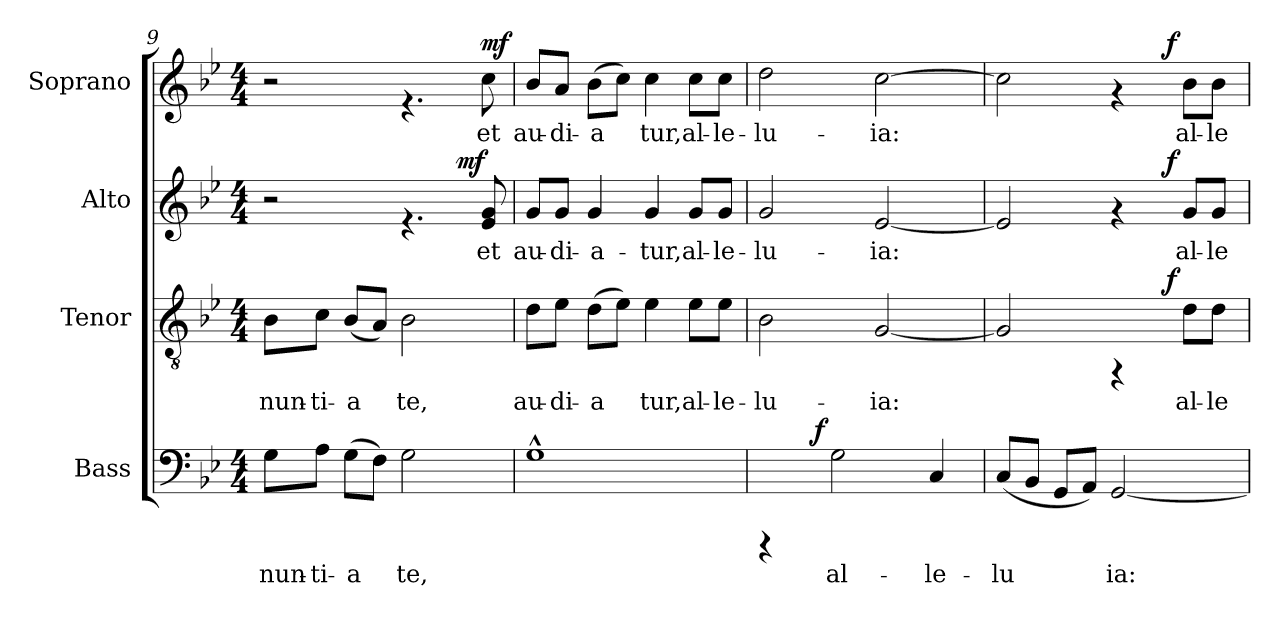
**kern	**text	**dynam	**kern	**text	**dynam	**kern	**text	**dynam	**kern	**text	**dynam
*part4	*part4	*part4	*part3	*part3	*part3	*part2	*part2	*part2	*part1	*part1	*part1
*staff4	*staff4	*staff4	*staff3	*staff3	*staff3	*staff2	*staff2	*staff2	*staff1	*staff1	*staff1
*I"Bass	*	*	*I"Tenor	*	*	*I"Alto	*	*	*I"Soprano	*	*
*I'B	*	*	*I'T	*	*	*I'A	*	*	*I'S	*	*
*clefF4	*	*	*clefGv2	*	*	*clefG2	*	*	*clefG2	*	*
*k[b-e-]	*	*	*k[b-e-]	*	*	*k[b-e-]	*	*	*k[b-e-]	*	*
*B-:	*	*	*B-:	*	*	*B-:	*	*	*B-:	*	*
*M4/4	*	*	*M4/4	*	*	*M4/4	*	*	*M4/4	*	*
=9	=9	=9	=9	=9	=9	=9	=9	=9	=9	=9	=9
!	!LO:LY:b	!	!	!LO:LY:b:cj	!	!	!	!	!	!	!
*	*	*	*	*	*	*^	*	*	*	*	*
8G\L	-nun-	.	8B-\L	-nun-	.	2r	2ryy	.	.	2r	.	.
!	!LO:LY:b	!	!	!LO:LY:b:cj	!	!	!	!	!	!	!	!
8A\J	-ti-	.	8c\J	-ti-	.	.	.	.	.	.	.	.
!	!LO:LY:b	!	!	!LO:LY:b:cj	!	!	!	!	!	!	!	!
(>8G\L	-a-	.	(<8B-/L	-a-	.	.	.	.	.	.	.	.
!	!LO:LY:b	!	!	!LO:LY:b:cj	!	!	!	!	!	!	!	!
8F\J)	--	.	8A/J)	--	.	.	.	.	.	.	.	.
!	!LO:LY:b	!	!	!LO:LY:b:cj	!	!	!	!	!	!	!	!
2G\	-te,	.	2B-\	-te,	.	4.rf	4ryy	.	.	4.rf	.	.
.	.	.	.	.	.	.	32ryy	.	.	.	.	.
!	!	!	!	!	!	!	!	!	!LO:DY:a	!	!	!
.	.	.	.	.	.	.	8..ryy	.	mf	.	.	.
!	!	!	!	!	!	!	!	!LO:LY:b	!	!	!LO:LY:b	!LO:DY:a
.	.	.	.	.	.	8g/ 8e-/	.	et	.	8cc\	et	mf
!!LO:PB:g=z
=10	=10	=10	=10	=10	=10	=10	=10	=10	=10	=10	=10	=10
!	!LO:LY:b	!	!	!LO:LY:b:cj	!	!	!	!LO:LY:b	!	!	!LO:LY:b	!
*	*	*	*	*	*	*v	*v	*	*	*	*	*
1G^^>	.	.	8d\L	au-	.	8g/L	au-	.	8b-/L	au-	.
!	!	!	!	!LO:LY:b:cj	!	!	!LO:LY:b	!	!	!LO:LY:b	!
.	.	.	8e-\J	-di-	.	8g/J	-di-	.	8a/J	-di-	.
!	!	!	!	!LO:LY:b:cj	!	!	!LO:LY:b	!	!	!LO:LY:b	!
.	.	.	(>8d\L	-a-	.	4g/	-a-	.	(>8b-\L	-a-	.
!	!	!	!	!LO:LY:b:cj	!	!	!	!	!	!LO:LY:b	!
.	.	.	8e-\J)	--	.	.	.	.	8cc\J)	--	.
!	!	!	!	!LO:LY:b:cj	!	!	!LO:LY:b	!	!	!LO:LY:b	!
.	.	.	4e-\	-tur,	.	4g/	-tur,	.	4cc\	-tur,	.
!	!	!	!	!LO:LY:b:cj	!	!	!LO:LY:b	!	!	!LO:LY:b	!
.	.	.	8e-\L	al-	.	8g/L	al-	.	8cc\L	al-	.
!	!	!	!	!LO:LY:b:cj	!	!	!LO:LY:b	!	!	!LO:LY:b	!
.	.	.	8e-\J	-le-	.	8g/J	-le-	.	8cc\J	-le-	.
=11	=11	=11	=11	=11	=11	=11	=11	=11	=11	=11	=11
!	!	!	!	!LO:LY:b:cj	!	!	!LO:LY:b	!	!	!LO:LY:b	!
*^	*	*	*	*	*	*	*	*	*	*	*
4rCCC	8ryy	.	.	2B-\	-lu-	.	2g/	-lu-	.	2dd\	-lu-	.
.	16ryy	.	.	.	.	.	.	.	.	.	.	.
.	64ryy	.	.	.	.	.	.	.	.	.	.	.
!	!	!	!LO:DY:a	!	!	!	!	!	!	!	!	!
.	2ryy	.	f	.	.	.	.	.	.	.	.	.
!	!	!LO:LY:b	!	!	!	!	!	!	!	!	!	!
2G\	.	al-	.	.	.	.	.	.	.	.	.	.
!	!	!	!	!	!LO:LY:b:cj	!	!	!LO:LY:b	!	!	!LO:LY:b	!
.	.	.	.	[<2G/	-ia:	.	[<2e-/	-ia:	.	[>2cc\	-ia:	.
.	4ryy	.	.	.	.	.	.	.	.	.	.	.
!	!	!LO:LY:b	!	!	!	!	!	!	!	!	!	!
4C/	.	-le-	.	.	.	.	.	.	.	.	.	.
.	32.ryy	.	.	.	.	.	.	.	.	.	.	.
=12	=12	=12	=12	=12	=12	=12	=12	=12	=12	=12	=12	=12
!	!	!LO:LY:b	!	!	!LO:LY:b:cj	!	!	!LO:LY:b	!	!	!LO:LY:b	!
*v	*v	*	*	*^	*	*	*^	*	*	*^	*	*
(<8C/L	-lu-	.	2G/]	2ryy	.	.	2e-/]	2ryy	.	.	2cc\]	2ryy	.	.
!	!LO:LY:b	!	!	!	!	!	!	!	!	!	!	!	!	!
8BB-/J	--	.	.	.	.	.	.	.	.	.	.	.	.	.
!	!LO:LY:b	!	!	!	!	!	!	!	!	!	!	!	!	!
8GG/L	--	.	.	.	.	.	.	.	.	.	.	.	.	.
!	!LO:LY:b	!	!	!	!	!	!	!	!	!	!	!	!	!
8AA/J)	--	.	.	.	.	.	.	.	.	.	.	.	.	.
!	!LO:LY:b	!	!	!	!	!	!	!	!	!	!	!	!	!
[<2GG/	-ia:	.	4rFF	8ryy	.	.	4rf	8ryy	.	.	4rf	8ryy	.	.
.	.	.	.	16ryy	.	.	.	16ryy	.	.	.	16ryy	.	.
.	.	.	.	64ryy	.	.	.	64ryy	.	.	.	64ryy	.	.
!	!	!	!	!	!	!LO:DY:a	!	!	!	!LO:DY:a	!	!	!	!LO:DY:a
.	.	.	.	4ryy	.	f	.	4ryy	.	f	.	4ryy	.	f
!	!	!	!	!	!LO:LY:b:cj	!	!	!	!LO:LY:b	!	!	!	!LO:LY:b	!
.	.	.	8d\L	.	al-	.	8g/L	.	al-	.	8b-\L	.	al-	.
!	!	!	!	!	!LO:LY:b:cj	!	!	!	!LO:LY:b	!	!	!	!LO:LY:b	!
.	.	.	8d\J	.	-le-	.	8g/J	.	-le-	.	8b-\J	.	-le-	.
.	.	.	.	32.ryy	.	.	.	32.ryy	.	.	.	32.ryy	.	.
*	*	*	*v	*v	*	*	*	*	*	*	*v	*v	*	*
*	*	*	*	*	*	*v	*v	*	*	*	*	*
=	=	=	=	=	=	=	=	=	=	=	=
*-	*-	*-	*-	*-	*-	*-	*-	*-	*-	*-	*-
